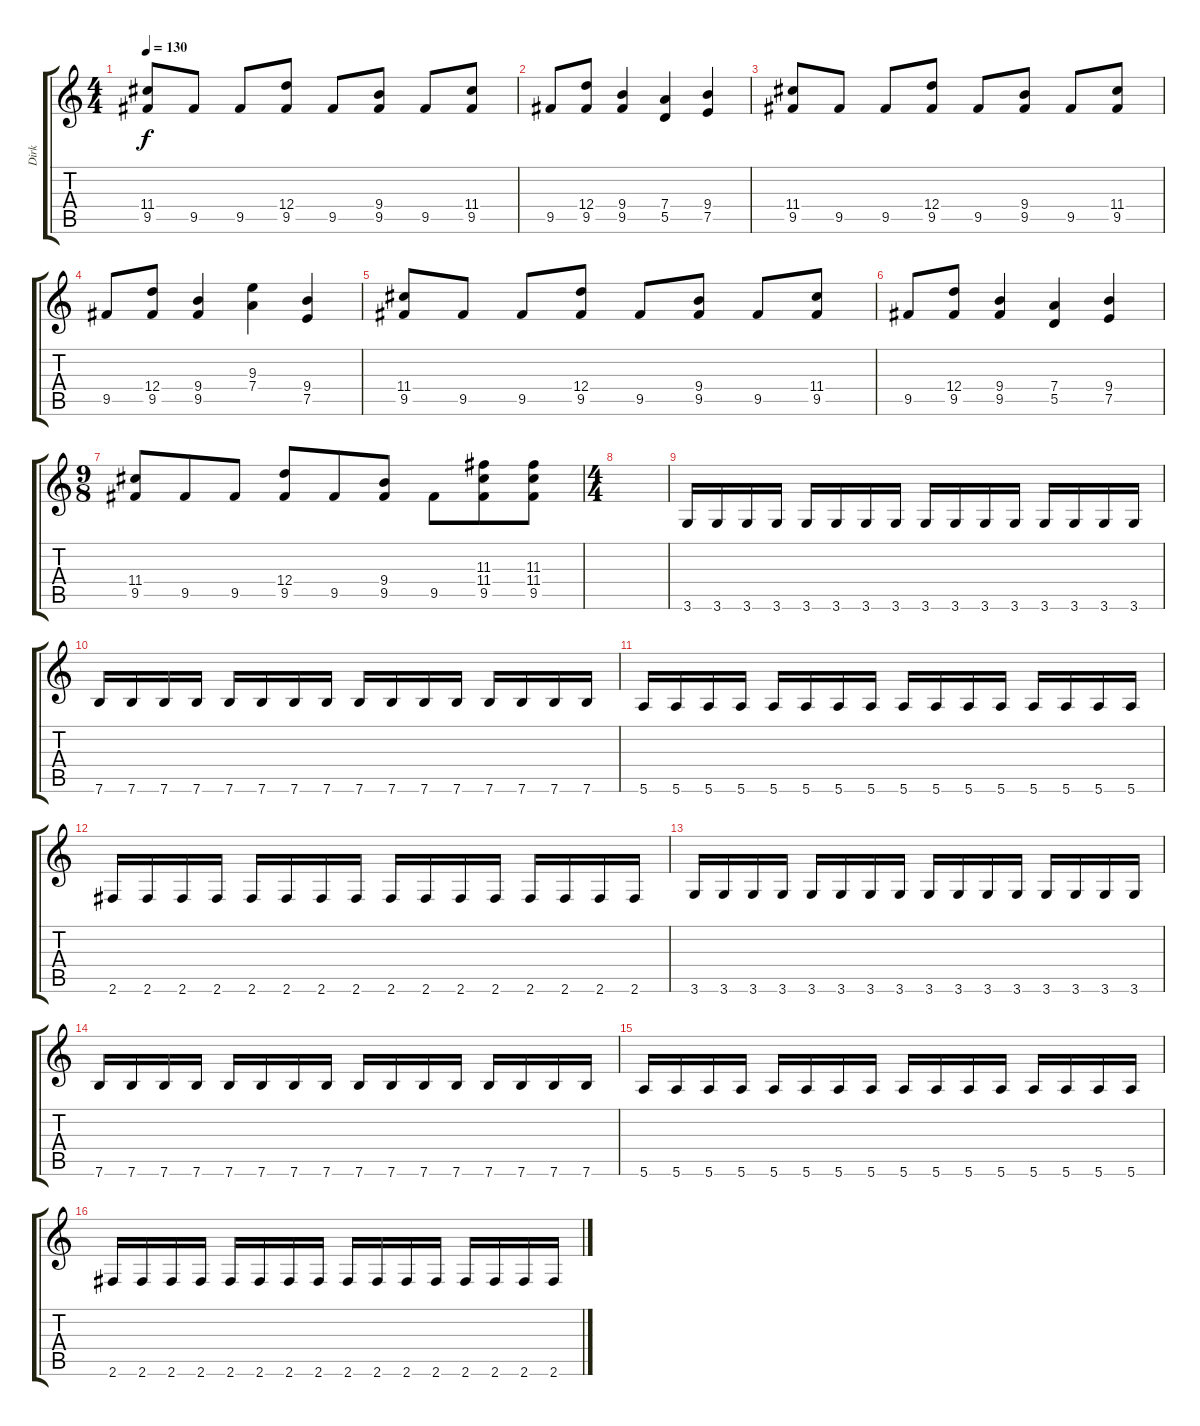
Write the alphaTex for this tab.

\track ("Dirk" "Dirk") {instrument distortionguitar}
\staff {score tabs}
\tuning (E4 B3 G3 D3 A2 E2) {hide}
\ts (4 4)
\tempo 130
\clef g2
\ks c
(11.4 9.5).8{dy f} 9.5.8 9.5.8 (12.4 9.5).8 9.5.8 (9.4 9.5).8 9.5.8 (11.4 9.5).8 |
9.5.8 (12.4 9.5).8 (9.4 9.5).4 (7.4 5.5).4 (9.4 7.5).4 |
(11.4 9.5).8 9.5.8 9.5.8 (12.4 9.5).8 9.5.8 (9.4 9.5).8 9.5.8 (11.4 9.5).8 |
9.5.8 (12.4 9.5).8 (9.4 9.5).4 (9.3 7.4).4 (9.4 7.5).4 |
(11.4 9.5).8 9.5.8 9.5.8 (12.4 9.5).8 9.5.8 (9.4 9.5).8 9.5.8 (11.4 9.5).8 |
9.5.8 (12.4 9.5).8 (9.4 9.5).4 (7.4 5.5).4 (9.4 7.5).4 |
\ts (9 8)
(11.4 9.5).8 9.5.8 9.5.8 (12.4 9.5).8 9.5.8 (9.4 9.5).8 9.5.8 (11.3 11.4 9.5).8 (11.3 11.4 9.5).8 |
\ts (4 4)
|
3.6.16 3.6.16 3.6.16 3.6.16 3.6.16 3.6.16 3.6.16 3.6.16 3.6.16 3.6.16 3.6.16 3.6.16 3.6.16 3.6.16 3.6.16 3.6.16 |
7.6.16 7.6.16 7.6.16 7.6.16 7.6.16 7.6.16 7.6.16 7.6.16 7.6.16 7.6.16 7.6.16 7.6.16 7.6.16 7.6.16 7.6.16 7.6.16 |
5.6.16 5.6.16 5.6.16 5.6.16 5.6.16 5.6.16 5.6.16 5.6.16 5.6.16 5.6.16 5.6.16 5.6.16 5.6.16 5.6.16 5.6.16 5.6.16 |
2.6.16 2.6.16 2.6.16 2.6.16 2.6.16 2.6.16 2.6.16 2.6.16 2.6.16 2.6.16 2.6.16 2.6.16 2.6.16 2.6.16 2.6.16 2.6.16 |
3.6.16 3.6.16 3.6.16 3.6.16 3.6.16 3.6.16 3.6.16 3.6.16 3.6.16 3.6.16 3.6.16 3.6.16 3.6.16 3.6.16 3.6.16 3.6.16 |
7.6.16 7.6.16 7.6.16 7.6.16 7.6.16 7.6.16 7.6.16 7.6.16 7.6.16 7.6.16 7.6.16 7.6.16 7.6.16 7.6.16 7.6.16 7.6.16 |
5.6.16 5.6.16 5.6.16 5.6.16 5.6.16 5.6.16 5.6.16 5.6.16 5.6.16 5.6.16 5.6.16 5.6.16 5.6.16 5.6.16 5.6.16 5.6.16 |
2.6.16 2.6.16 2.6.16 2.6.16 2.6.16 2.6.16 2.6.16 2.6.16 2.6.16 2.6.16 2.6.16 2.6.16 2.6.16 2.6.16 2.6.16 2.6.16
